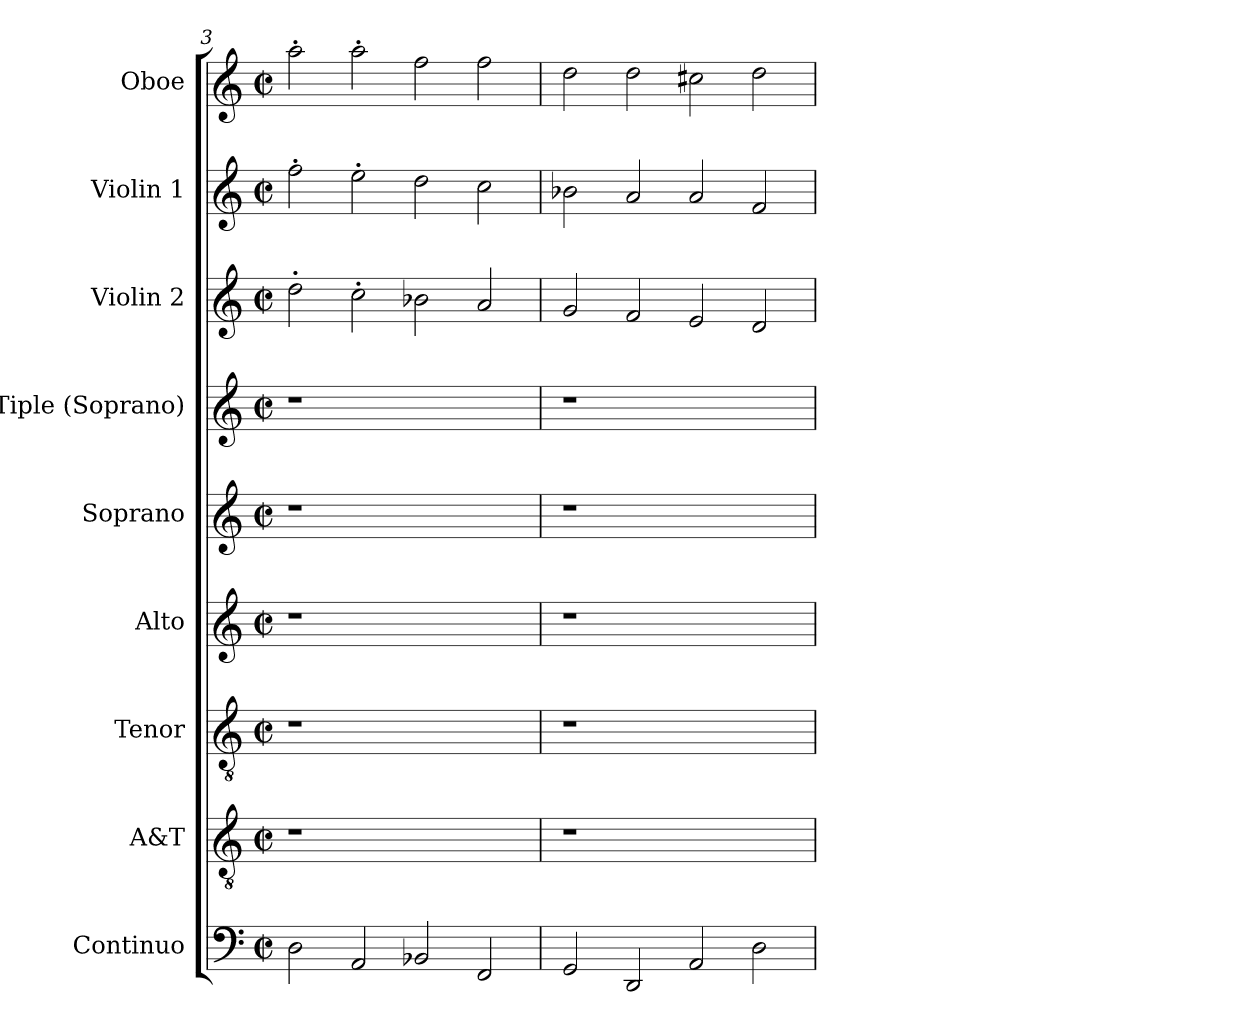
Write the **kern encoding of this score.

**kern	**kern	**kern	**kern	**kern	**kern	**kern	**kern	**kern
*part9	*part8	*part7	*part6	*part5	*part4	*part3	*part2	*part1
*staff9	*staff8	*staff7	*staff6	*staff5	*staff4	*staff3	*staff2	*staff1
*I"Continuo	*I"A&T	*I"Tenor	*I"Alto	*I"Soprano	*I"Tiple (Soprano)	*I"Violin 2	*I"Violin 1	*I"Oboe
*I'Cont.	*I'A. & T.	*I'T.	*I'A.	*I'S.	*I'S.	*I'Vln. 2	*I'Vln. 1	*I'Ob.
*clefF4	*clefGv2	*clefGv2	*clefG2	*clefG2	*clefG2	*clefG2	*clefG2	*clefG2
*	*ITrd7c12	*ITrd7c12	*	*	*	*	*	*
*k[]	*k[]	*k[]	*k[]	*k[]	*k[]	*k[]	*k[]	*k[]
*C:	*C:	*C:	*C:	*C:	*C:	*C:	*C:	*C:
*M2/2	*M2/2	*M2/2	*M2/2	*M2/2	*M2/2	*M2/2	*M2/2	*M2/2
*met(c|)	*met(c|)	*met(c|)	*met(c|)	*met(c|)	*met(c|)	*met(c|)	*met(c|)	*met(c|)
=3	=3	=3	=3	=3	=3	=3	=3	=3
!	!LO:N:vis=1	!LO:N:vis=1	!LO:N:vis=1	!LO:N:vis=1	!LO:N:vis=1	!	!	!
2Di\	1r	1r	1r	1r	1r	2dd'i\	2ff'i\	2aa'i\
2AAi/	.	.	.	.	.	2cc'i\	2ee'i\	2aa'i\
2BB-Xi/	1ryy	1ryy	1ryy	1ryy	1ryy	2b-Xi\	2ddi\	2ffi\
2FFi/	.	.	.	.	.	2ai/	2cci\	2ffi\
=4	=4	=4	=4	=4	=4	=4	=4	=4
!	!LO:N:vis=1	!LO:N:vis=1	!LO:N:vis=1	!LO:N:vis=1	!LO:N:vis=1	!	!	!
2GGi/	1r	1r	1r	1r	1r	2gi/	2b-Xi\	2ddi\
2DDi/	.	.	.	.	.	2fi/	2ai/	2ddi\
2AAi/	1ryy	1ryy	1ryy	1ryy	1ryy	2ei/	2ai/	2cc#Xi\
2Di\	.	.	.	.	.	2di/	2fi/	2ddi\
=	=	=	=	=	=	=	=	=
*-	*-	*-	*-	*-	*-	*-	*-	*-
